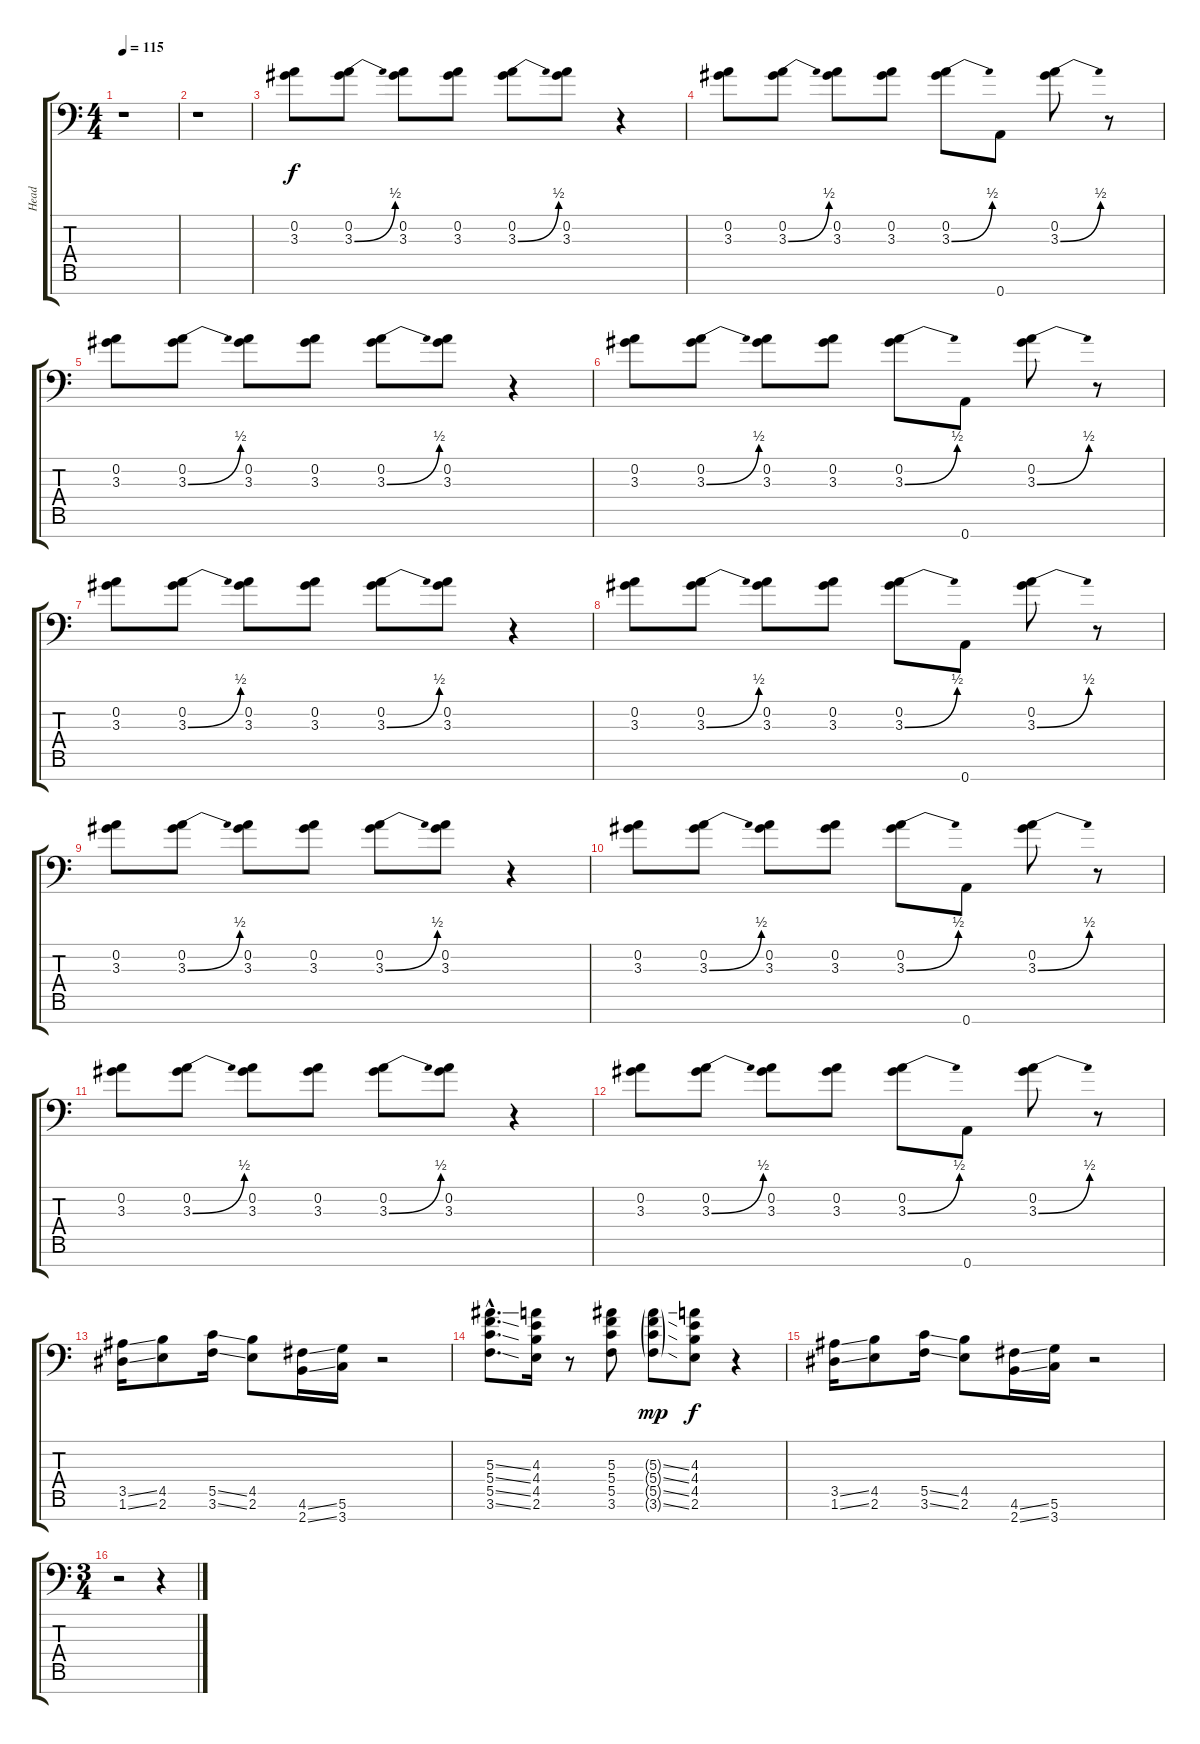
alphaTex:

\track ("Head" "Head") {instrument distortionguitar}
\staff {score tabs}
\tuning (D4 A3 F3 C3 G2 D2 A1) {hide}
\ts (4 4)
\tempo 115
\clef f4
\ks c
r.1{dy f instrument distortionguitar} |
r.1 |
(0.2 3.3).8 (0.2 3.3{be (bend 0 0 60 2)}).8 (0.2 3.3).8 (0.2 3.3).8 (0.2 3.3{be (bend 0 0 60 2)}).8 (0.2 3.3).8 r.4 |
(0.2 3.3).8 (0.2 3.3{be (bend 0 0 60 2)}).8 (0.2 3.3).8 (0.2 3.3).8 (0.2 3.3{be (bend 0 0 60 2)}).8 0.7.8 (0.2 3.3{be (bend 0 0 60 2)}).8 r.8 |
(0.2 3.3).8 (0.2 3.3{be (bend 0 0 60 2)}).8 (0.2 3.3).8 (0.2 3.3).8 (0.2 3.3{be (bend 0 0 60 2)}).8 (0.2 3.3).8 r.4 |
(0.2 3.3).8 (0.2 3.3{be (bend 0 0 60 2)}).8 (0.2 3.3).8 (0.2 3.3).8 (0.2 3.3{be (bend 0 0 60 2)}).8 0.7.8 (0.2 3.3{be (bend 0 0 60 2)}).8 r.8 |
(0.2 3.3).8 (0.2 3.3{be (bend 0 0 60 2)}).8 (0.2 3.3).8 (0.2 3.3).8 (0.2 3.3{be (bend 0 0 60 2)}).8 (0.2 3.3).8 r.4 |
(0.2 3.3).8 (0.2 3.3{be (bend 0 0 60 2)}).8 (0.2 3.3).8 (0.2 3.3).8 (0.2 3.3{be (bend 0 0 60 2)}).8 0.7.8 (0.2 3.3{be (bend 0 0 60 2)}).8 r.8 |
(0.2 3.3).8 (0.2 3.3{be (bend 0 0 60 2)}).8 (0.2 3.3).8 (0.2 3.3).8 (0.2 3.3{be (bend 0 0 60 2)}).8 (0.2 3.3).8 r.4 |
(0.2 3.3).8 (0.2 3.3{be (bend 0 0 60 2)}).8 (0.2 3.3).8 (0.2 3.3).8 (0.2 3.3{be (bend 0 0 60 2)}).8 0.7.8 (0.2 3.3{be (bend 0 0 60 2)}).8 r.8 |
(0.2 3.3).8 (0.2 3.3{be (bend 0 0 60 2)}).8 (0.2 3.3).8 (0.2 3.3).8 (0.2 3.3{be (bend 0 0 60 2)}).8 (0.2 3.3).8 r.4 |
(0.2 3.3).8 (0.2 3.3{be (bend 0 0 60 2)}).8 (0.2 3.3).8 (0.2 3.3).8 (0.2 3.3{be (bend 0 0 60 2)}).8 0.7.8 (0.2 3.3{be (bend 0 0 60 2)}).8 r.8 |
(3.5{ss} 1.6{ss}).16 (4.5 2.6).8 (5.5{ss} 3.6{ss}).16 (4.5 2.6).8 (4.6{ss} 2.7{ss}).16 (5.6 3.7).16 r.2 |
(5.3{ss hac} 5.4{ss hac} 5.5{ss hac} 3.6{ss hac}).8{d} (4.3 4.4 4.5 2.6).16 r.8 (5.3 5.4 5.5 3.6).8 (5.3{ss g} 5.4{ss g} 5.5{ss g} 3.6{ss g}).8{dy mp} (4.3 4.4 4.5 2.6).8{dy f} r.4 |
(3.5{ss} 1.6{ss}).16 (4.5 2.6).8 (5.5{ss} 3.6{ss}).16 (4.5 2.6).8 (4.6{ss} 2.7{ss}).16 (5.6 3.7).16 r.2 |
\ts (3 4)
r.2 r.4
